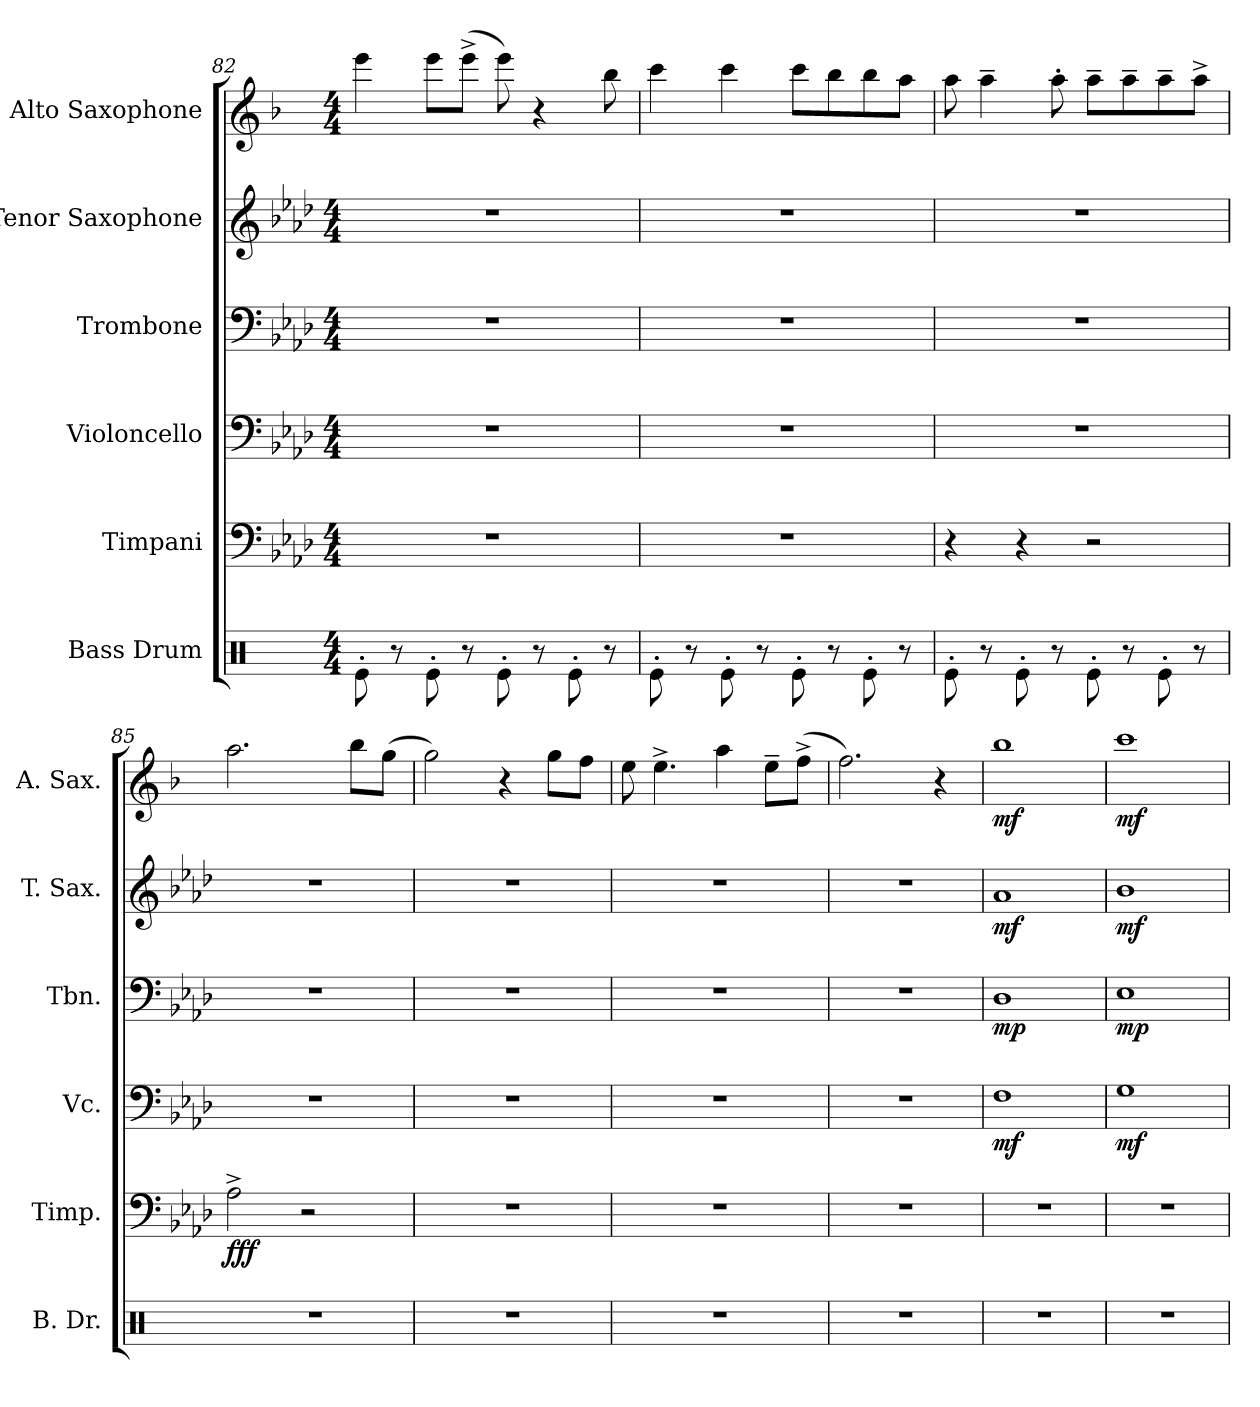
**kern	**kern	**dynam	**kern	**dynam	**kern	**dynam	**kern	**dynam	**kern	**dynam
*part6	*part5	*part5	*part4	*part4	*part3	*part3	*part2	*part2	*part1	*part1
*staff6	*staff5	*staff5	*staff4	*staff4	*staff3	*staff3	*staff2	*staff2	*staff1	*staff1
*I"Bass Drum	*I"Timpani	*	*I"Violoncello	*	*I"Trombone	*	*I"Tenor Saxophone	*	*I"Alto Saxophone	*
*I'B. Dr.	*I'Timp.	*	*I'Vc.	*	*I'Tbn.	*	*I'T. Sax.	*	*I'A. Sax.	*
*clefX	*clefF4	*	*clefF4	*	*clefF4	*	*clefG2	*	*clefG2	*
*	*	*	*	*	*	*	*ITrd8c14	*	*ITrd5c9	*
*k[]	*k[b-e-a-d-]	*	*k[b-e-a-d-]	*	*k[b-e-a-d-]	*	*k[b-e-a-d-]	*	*k[b-e-a-d-]	*
*M4/4	*M4/4	*	*M4/4	*	*M4/4	*	*M4/4	*	*M4/4	*
=82	=82	=82	=82	=82	=82	=82	=82	=82	=82	=82
8Re'\	1r	.	1r	.	1r	.	1r	.	4gg\	.
8r	.	.	.	.	.	.	.	.	.	.
8Re'\	.	.	.	.	.	.	.	.	8gg\L	.
8r	.	.	.	.	.	.	.	.	(8gg^\J	.
8Re'\	.	.	.	.	.	.	.	.	8gg\)	.
8r	.	.	.	.	.	.	.	.	4r	.
8Re'\	.	.	.	.	.	.	.	.	.	.
8r	.	.	.	.	.	.	.	.	8dd-\	.
=83	=83	=83	=83	=83	=83	=83	=83	=83	=83	=83
8Re'\	1r	.	1r	.	1r	.	1r	.	4ee-\	.
8r	.	.	.	.	.	.	.	.	.	.
8Re'\	.	.	.	.	.	.	.	.	4ee-\	.
8r	.	.	.	.	.	.	.	.	.	.
8Re'\	.	.	.	.	.	.	.	.	8ee-\L	.
8r	.	.	.	.	.	.	.	.	8dd-\	.
8Re'\	.	.	.	.	.	.	.	.	8dd-\	.
8r	.	.	.	.	.	.	.	.	8cc\J	.
!!LO:PB:g=z
=84	=84	=84	=84	=84	=84	=84	=84	=84	=84	=84
8Re'\	4r	.	1r	.	1r	.	1r	.	8cc\	.
8r	.	.	.	.	.	.	.	.	4cc~\	.
8Re'\	4r	.	.	.	.	.	.	.	.	.
8r	.	.	.	.	.	.	.	.	8cc'\	.
8Re'\	2r	.	.	.	.	.	.	.	8cc~\L	.
8r	.	.	.	.	.	.	.	.	8cc~\	.
8Re'\	.	.	.	.	.	.	.	.	8cc~\	.
8r	.	.	.	.	.	.	.	.	8cc^\J	.
=85	=85	=85	=85	=85	=85	=85	=85	=85	=85	=85
!	!	!LO:DY:b	!	!	!	!	!	!	!	!
1r	2A-^\	fff	1r	.	1r	.	1r	.	2.cc\	.
.	2r	.	.	.	.	.	.	.	.	.
.	.	.	.	.	.	.	.	.	8dd-\L	.
.	.	.	.	.	.	.	.	.	(8b-\J	.
=86	=86	=86	=86	=86	=86	=86	=86	=86	=86	=86
1r	1r	.	1r	.	1r	.	1r	.	2b-\)	.
.	.	.	.	.	.	.	.	.	4r	.
.	.	.	.	.	.	.	.	.	8b-\L	.
.	.	.	.	.	.	.	.	.	8a-\J	.
=87	=87	=87	=87	=87	=87	=87	=87	=87	=87	=87
1r	1r	.	1r	.	1r	.	1r	.	8g\	.
.	.	.	.	.	.	.	.	.	4.g^\	.
.	.	.	.	.	.	.	.	.	4cc\	.
.	.	.	.	.	.	.	.	.	8g~\L	.
.	.	.	.	.	.	.	.	.	(8a-^\J	.
=88	=88	=88	=88	=88	=88	=88	=88	=88	=88	=88
1r	1r	.	1r	.	1r	.	1r	.	2.a-\)	.
.	.	.	.	.	.	.	.	.	4r	.
=89	=89	=89	=89	=89	=89	=89	=89	=89	=89	=89
!	!	!	!	!LO:DY:b	!	!LO:DY:b	!	!LO:DY:b	!	!LO:DY:b
1r	1r	.	1F	mf	1D-	mp	1A-	mf	1dd-	mf
=90	=90	=90	=90	=90	=90	=90	=90	=90	=90	=90
!	!	!	!	!LO:DY:b	!	!LO:DY:b	!	!LO:DY:b	!	!LO:DY:b
1r	1r	.	1G	mf	1E-	mp	1B-	mf	1ee-	mf
=	=	=	=	=	=	=	=	=	=	=
*-	*-	*-	*-	*-	*-	*-	*-	*-	*-	*-
